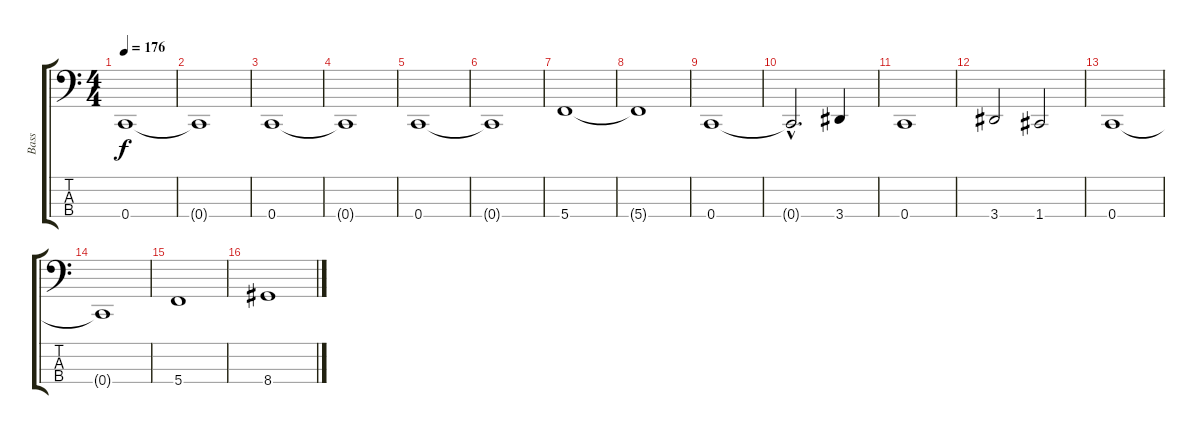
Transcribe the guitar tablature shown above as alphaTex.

\track ("Bass" "Bass") {instrument electricbasspick}
\staff {score tabs}
\tuning (F2 C2 G1 C1) {hide}
\ts (4 4)
\tempo 176
\clef f4
\ks c
0.4.1{dy f} |
0.4{t}.1 |
0.4.1 |
0.4{t}.1 |
0.4.1 |
0.4{t}.1 |
5.4.1 |
5.4{t}.1 |
0.4.1 |
0.4{hac t}.2{d} 3.4.4 |
0.4.1 |
3.4.2 1.4.2 |
0.4.1 |
0.4{t}.1 |
5.4.1 |
8.4.1
